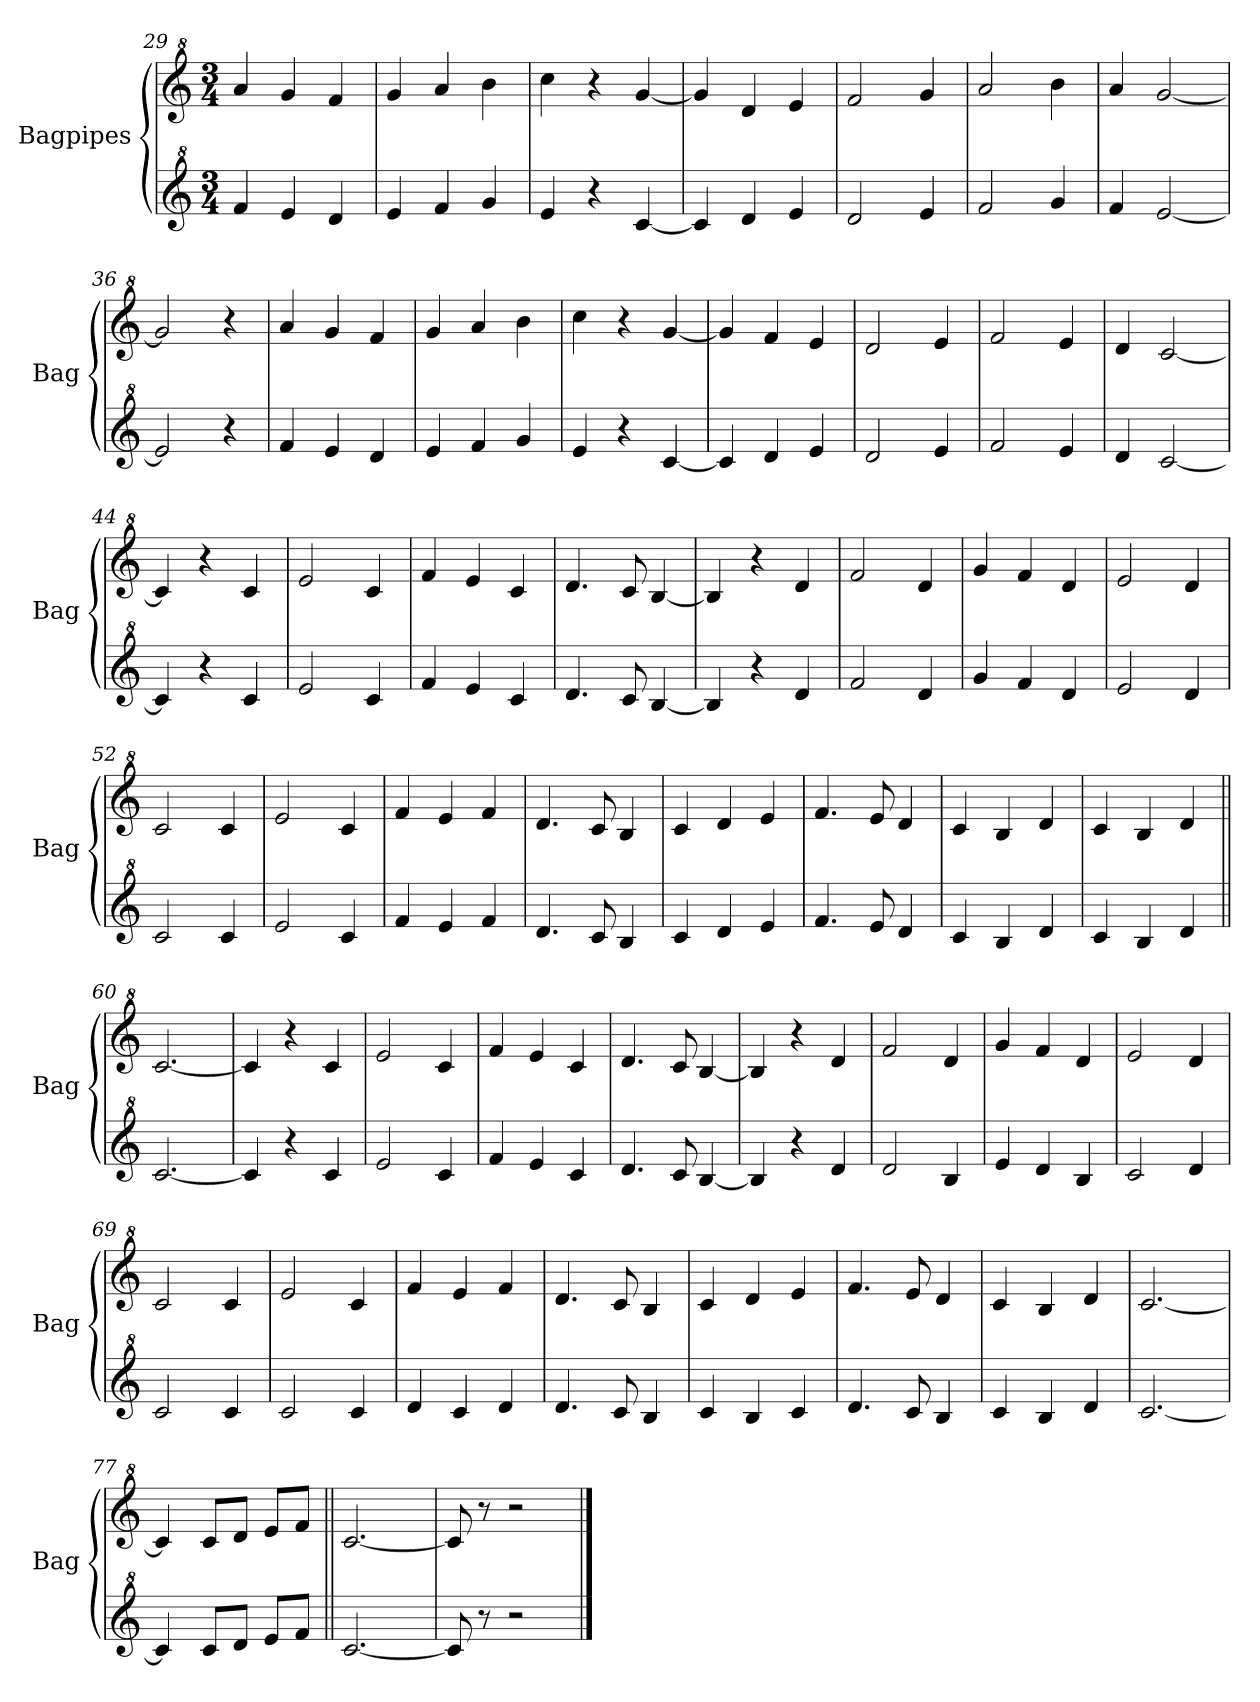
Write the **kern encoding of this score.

**kern	**kern
*part2	*part1
*staff2	*staff1
*I"Bagpipes	*I"Bagpipes
*I'Bag	*I'Bag
*clefG^2	*clefG^2
*k[]	*k[]
*C:	*C:
*M3/4	*M3/4
=29	=29
4ff/	4aa/
4ee/	4gg/
4dd/	4ff/
=30	=30
4ee/	4gg/
4ff/	4aa/
4gg/	4bb\
=31	=31
4ee/	4ccc\
4r	4r
[4cc/	[4gg/
=32	=32
4cc/]	4gg/]
4dd/	4dd/
4ee/	4ee/
=33	=33
2dd/	2ff/
4ee/	4gg/
=34	=34
2ff/	2aa/
4gg/	4bb\
=35	=35
4ff/	4aa/
[2ee/	[2gg/
!!LO:LB:g=z
=36	=36
2ee/]	2gg/]
4r	4r
=37	=37
4ff/	4aa/
4ee/	4gg/
4dd/	4ff/
=38	=38
4ee/	4gg/
4ff/	4aa/
4gg/	4bb\
=39	=39
4ee/	4ccc\
4r	4r
[4cc/	[4gg/
=40	=40
4cc/]	4gg/]
4dd/	4ff/
4ee/	4ee/
=41	=41
2dd/	2dd/
4ee/	4ee/
=42	=42
2ff/	2ff/
4ee/	4ee/
=43	=43
4dd/	4dd/
[2cc/	[2cc/
=44	=44
4cc/]	4cc/]
4r	4r
4cc/	4cc/
=45	=45
2ee/	2ee/
4cc/	4cc/
=46	=46
4ff/	4ff/
4ee/	4ee/
4cc/	4cc/
=47	=47
4.dd/	4.dd/
8cc/	8cc/
[4b/	[4b/
=48	=48
4b/]	4b/]
4r	4r
4dd/	4dd/
=49	=49
2ff/	2ff/
4dd/	4dd/
!!LO:LB:g=z
=50	=50
4gg/	4gg/
4ff/	4ff/
4dd/	4dd/
=51	=51
2ee/	2ee/
4dd/	4dd/
=52	=52
2cc/	2cc/
4cc/	4cc/
=53	=53
2ee/	2ee/
4cc/	4cc/
=54	=54
4ff/	4ff/
4ee/	4ee/
4ff/	4ff/
=55	=55
4.dd/	4.dd/
8cc/	8cc/
4b/	4b/
=56	=56
4cc/	4cc/
4dd/	4dd/
4ee/	4ee/
=57	=57
4.ff/	4.ff/
8ee/	8ee/
4dd/	4dd/
=58	=58
4cc/	4cc/
4b/	4b/
4dd/	4dd/
=59	=59
4cc/	4cc/
4b/	4b/
4dd/	4dd/
=60||	=60||
[2.cc/	[2.cc/
=61	=61
4cc/]	4cc/]
4r	4r
4cc/	4cc/
=62	=62
2ee/	2ee/
4cc/	4cc/
=63	=63
4ff/	4ff/
4ee/	4ee/
4cc/	4cc/
!!LO:LB:g=z
=64	=64
4.dd/	4.dd/
8cc/	8cc/
[4b/	[4b/
=65	=65
4b/]	4b/]
4r	4r
4dd/	4dd/
=66	=66
2dd/	2ff/
4b/	4dd/
=67	=67
4ee/	4gg/
4dd/	4ff/
4b/	4dd/
=68	=68
2cc/	2ee/
4dd/	4dd/
=69	=69
2cc/	2cc/
4cc/	4cc/
=70	=70
2cc/	2ee/
4cc/	4cc/
=71	=71
4dd/	4ff/
4cc/	4ee/
4dd/	4ff/
=72	=72
4.dd/	4.dd/
8cc/	8cc/
4b/	4b/
=73	=73
4cc/	4cc/
4b/	4dd/
4cc/	4ee/
=74	=74
4.dd/	4.ff/
8cc/	8ee/
4b/	4dd/
=75	=75
4cc/	4cc/
4b/	4b/
4dd/	4dd/
=76	=76
[2.cc/	[2.cc/
!!LO:PB:g=z
=77	=77
4cc/]	4cc/]
8cc/L	8cc/L
8dd/J	8dd/J
8ee/L	8ee/L
8ff/J	8ff/J
=78||	=78||
[2.cc/	[2.cc/
=79	=79
8cc/]	8cc/]
8r	8r
2r	2r
==	==
*-	*-
